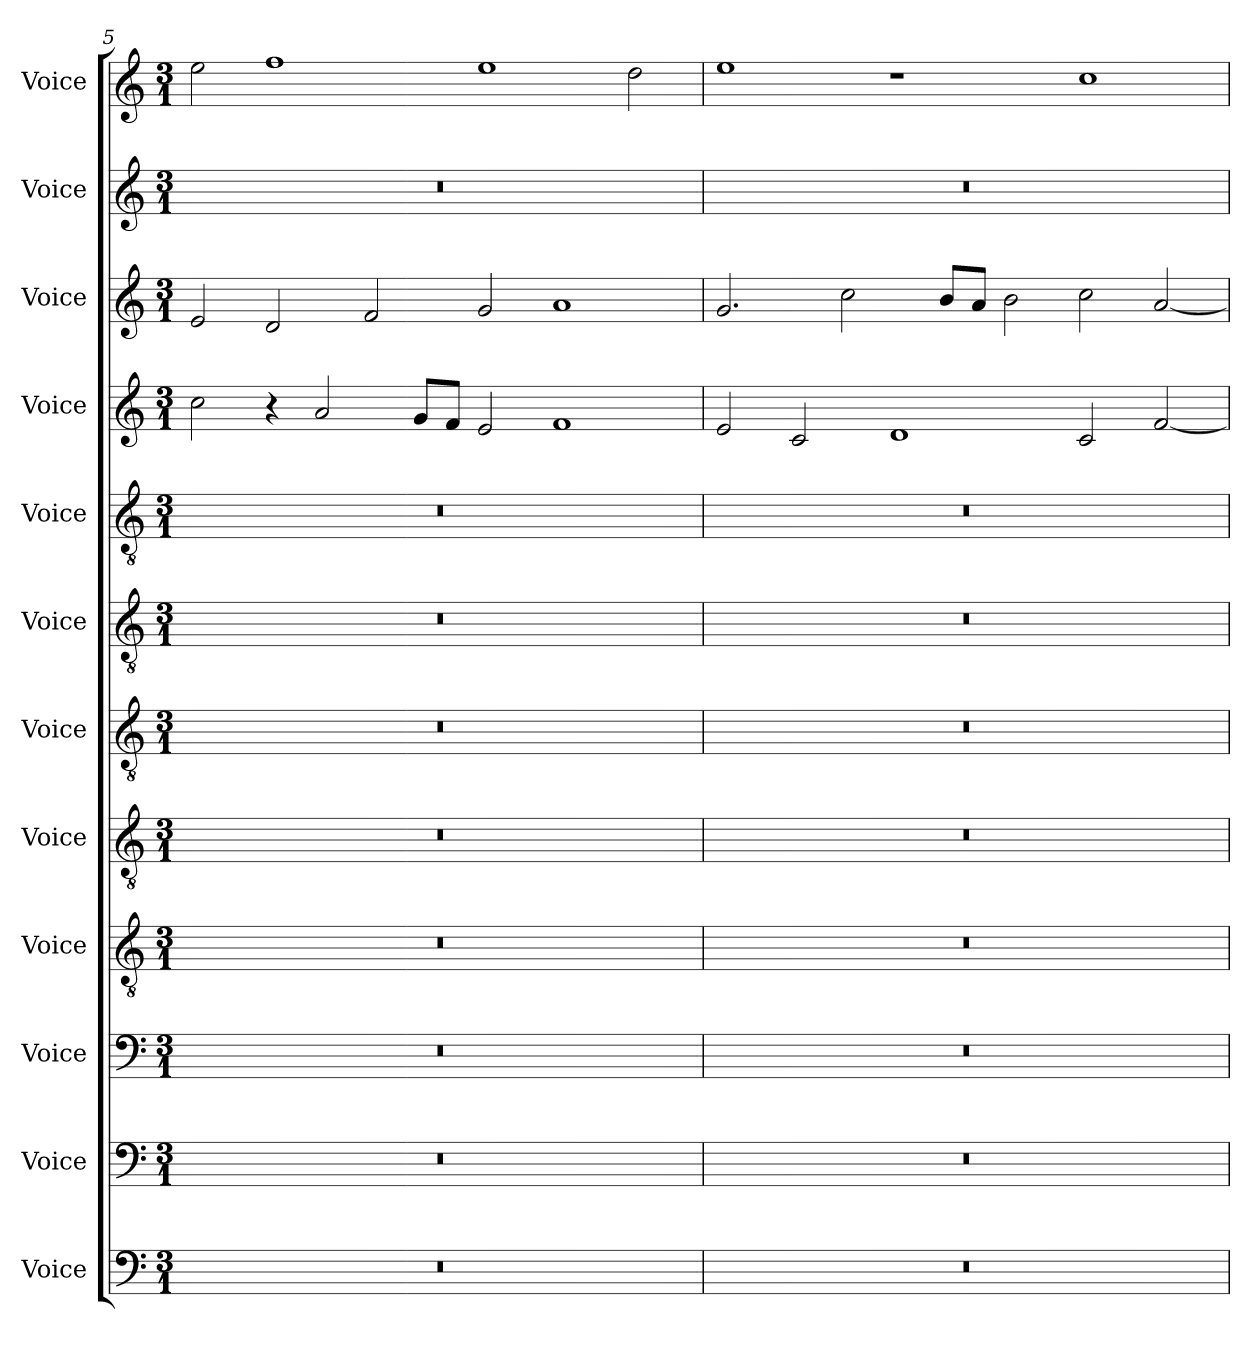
**kern	**kern	**kern	**kern	**kern	**kern	**kern	**kern	**kern	**kern	**kern	**kern
*part12	*part11	*part10	*part9	*part8	*part7	*part6	*part5	*part4	*part3	*part2	*part1
*staff12	*staff11	*staff10	*staff9	*staff8	*staff7	*staff6	*staff5	*staff4	*staff3	*staff2	*staff1
*I"Voice	*I"Voice	*I"Voice	*I"Voice	*I"Voice	*I"Voice	*I"Voice	*I"Voice	*I"Voice	*I"Voice	*I"Voice	*I"Voice
*I'V	*I'V	*I'V	*I'V	*I'V	*I'V	*I'V	*I'V	*I'V	*I'V	*I'V	*I'V
!!LO:PB:g=z
*clefF4	*clefF4	*clefF4	*clefGv2	*clefGv2	*clefGv2	*clefGv2	*clefGv2	*clefG2	*clefG2	*clefG2	*clefG2
*k[]	*k[]	*k[]	*k[]	*k[]	*k[]	*k[]	*k[]	*k[]	*k[]	*k[]	*k[]
*M3/1	*M3/1	*M3/1	*M3/1	*M3/1	*M3/1	*M3/1	*M3/1	*M3/1	*M3/1	*M3/1	*M3/1
=5	=5	=5	=5	=5	=5	=5	=5	=5	=5	=5	=5
0.r	0.r	0.r	0.r	0.r	0.r	0.r	0.r	2cc\	2e/	0.r	2ee\
.	.	.	.	.	.	.	.	4r	2d/	.	1ff
.	.	.	.	.	.	.	.	2a/	.	.	.
.	.	.	.	.	.	.	.	.	2f/	.	.
.	.	.	.	.	.	.	.	8g/L	.	.	.
.	.	.	.	.	.	.	.	8f/J	.	.	.
.	.	.	.	.	.	.	.	2e/	2g/	.	1ee
.	.	.	.	.	.	.	.	1f	1a	.	.
.	.	.	.	.	.	.	.	.	.	.	2dd\
=6	=6	=6	=6	=6	=6	=6	=6	=6	=6	=6	=6
0.r	0.r	0.r	0.r	0.r	0.r	0.r	0.r	2e/	2.g/	0.r	1ee
.	.	.	.	.	.	.	.	2c/	.	.	.
.	.	.	.	.	.	.	.	.	2cc\	.	.
.	.	.	.	.	.	.	.	1d	.	.	1r
.	.	.	.	.	.	.	.	.	8b/L	.	.
.	.	.	.	.	.	.	.	.	8a/J	.	.
.	.	.	.	.	.	.	.	.	2b\	.	.
.	.	.	.	.	.	.	.	2c/	2cc\	.	1cc
.	.	.	.	.	.	.	.	[2f/	[2a/	.	.
=	=	=	=	=	=	=	=	=	=	=	=
*-	*-	*-	*-	*-	*-	*-	*-	*-	*-	*-	*-
